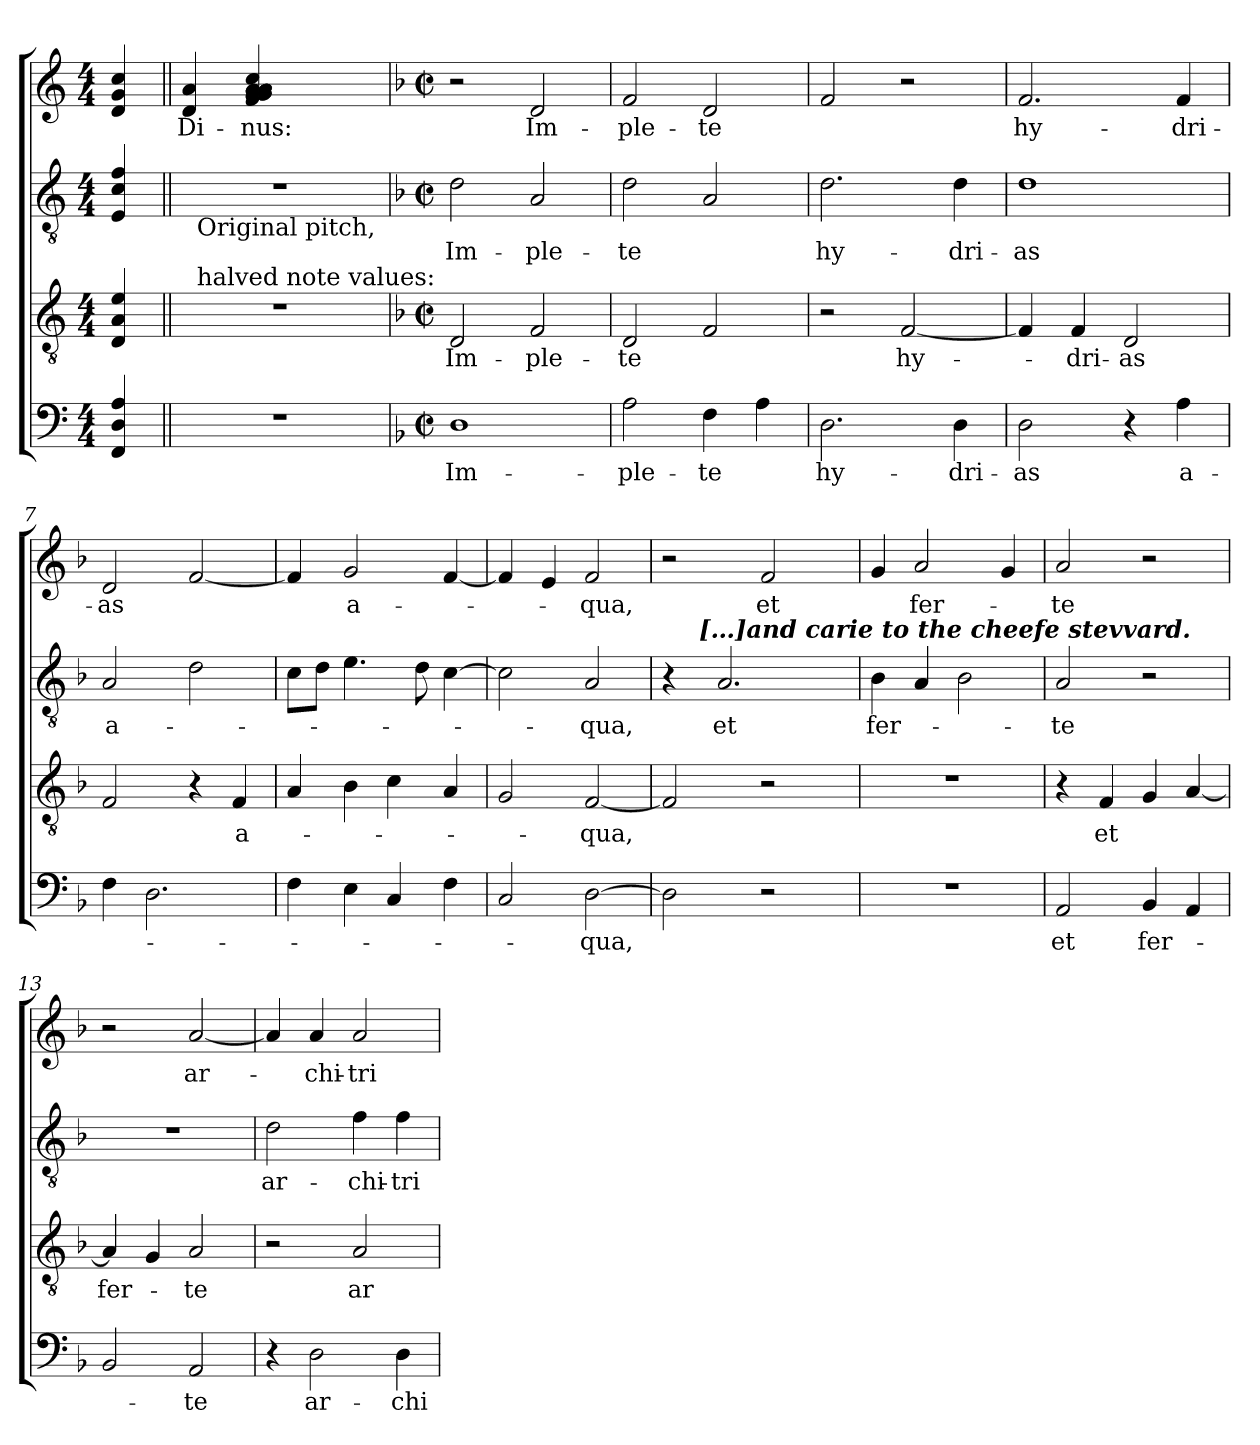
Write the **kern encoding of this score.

**kern	**text	**kern	**text	**kern	**text	**kern	**text
*part4	*part4	*part3	*part3	*part2	*part2	*part1	*part1
*staff4	*staff4	*staff3	*staff3	*staff2	*staff2	*staff1	*staff1
*clefF4	*	*clefGv2	*	*clefGv2	*	*clefG2	*
*k[]	*	*k[]	*	*k[]	*	*k[]	*
*C:	*	*C:	*	*C:	*	*C:	*
*M4/4	*	*M4/4	*	*M4/4	*	*M4/4	*
=1	=1	=1	=1	=1	=1	=1	=1
4FF/ 4D/ 4A/	.	4D/ 4A/ 4e/	.	4E/ 4c/ 4f/	.	4d/ 4g/ 4cc/	.
=2||	=2||	=2||	=2||	=2||	=2||	=2||	=2||
!	!	!	!	!	!	!LO:N:n=1:head=solid	!
!	!	!	!	!	!	!LO:N:n=2:head=solid	!LO:LY:b
*	*	*^	*	*^	*	*	*
1r	.	1r	32ryy	.	1r	32ryy	.	4d/ 4a/	Di-
!	!	!	!	!	!	!LO:TX:b:t=Original pitch,	!	!	!
!	!	!	!LO:TX:a:t=halved note values&colon;	!	!	!	!	!	!
.	.	.	2ryy	.	.	2ryy	.	.	.
!	!	!	!	!	!	!	!	!LO:N:n=1:head=solid	!
!	!	!	!	!	!	!	!	!LO:N:n=2:head=solid	!
!	!	!	!	!	!	!	!	!LO:N:n=3:head=solid	!
!	!	!	!	!	!	!	!	!LO:N:n=4:head=solid	!
!	!	!	!	!	!	!	!	!LO:N:n=5:head=solid	!
!	!	!	!	!	!	!	!	!LO:N:n=6:head=solid	!
!	!	!	!	!	!	!	!	!LO:N:n=7:head=solid	!
!	!	!	!	!	!	!	!	!LO:N:n=8:head=solid	!
!	!	!	!	!	!	!	!	!LO:N:n=9:head=solid	!
!	!	!	!	!	!	!	!	!LO:N:n=10:head=solid	!
!	!	!	!	!	!	!	!	!LO:N:n=11:head=solid	!LO:LY:b:rj
.	.	.	.	.	.	.	.	4f/ 4g/ 4g/ 4g/ 4g/ 4a/ 4a/ 4a/ 4a/ 4a/ 4cc/	-nus:
.	.	.	.	.	.	.	.	2ryy	.
.	.	.	4...ryy	.	.	4...ryy	.	.	.
*	*	*v	*v	*	*	*	*	*	*
*	*	*	*	*v	*v	*	*	*
=3	=3	=3	=3	=3	=3	=3	=3
*k[b-]	*	*k[b-]	*	*k[b-]	*	*k[b-]	*
*F:	*	*F:	*	*F:	*	*F:	*
*M2/2	*	*M2/2	*	*M2/2	*	*M2/2	*
*met(c|)	*	*met(c|)	*	*met(c|)	*	*met(c|)	*
*	*	*^	*	*^	*	*	*
!	!LO:LY:b	!	!	!LO:LY:b	!	!	!LO:LY:b	!	!
*	*	*v	*v	*	*	*	*	*	*
*	*	*	*	*v	*v	*	*	*
1D	Im-	2D/	Im-	2d\	Im-	2r	.
!	!	!	!LO:LY:b:rj	!	!LO:LY:b:rj	!	!LO:LY:b
.	.	2F/	-ple-	2A/	-ple-	2d/	Im-
=4	=4	=4	=4	=4	=4	=4	=4
!	!LO:LY:b	!	!LO:LY:b	!	!LO:LY:b	!	!LO:LY:b
2A\	-ple-	2D/	-te	2d\	-te	2f/	-ple-
!	!LO:LY:b	!	!	!	!	!	!LO:LY:b
4F\	-te	2F/	.	2A/	.	2d/	-te
4A\	.	.	.	.	.	.	.
=5	=5	=5	=5	=5	=5	=5	=5
!	!LO:LY:b	!	!	!	!LO:LY:b	!	!
2.D\	hy-	2r	.	2.d\	hy-	2f/	.
!	!	!	!LO:LY:b	!	!	!	!
.	.	[<2F/	hy-	.	.	2r	.
!	!LO:LY:b	!	!	!	!LO:LY:b	!	!
4D\	-dri-	.	.	4d\	-dri-	.	.
=6	=6	=6	=6	=6	=6	=6	=6
!	!LO:LY:b	!	!	!	!LO:LY:b	!	!LO:LY:b
2D\	-as	4F/]	.	1d	-as	2.f/	hy-
!	!	!	!LO:LY:b	!	!	!	!
.	.	4F/	-dri-	.	.	.	.
!	!	!	!LO:LY:b:rj	!	!	!	!
4r	.	2D/	-as	.	.	.	.
!	!LO:LY:b	!	!	!	!	!	!LO:LY:b
4A\	a-	.	.	.	.	4f/	-dri-
=7	=7	=7	=7	=7	=7	=7	=7
!	!	!	!	!	!LO:LY:b	!	!LO:LY:b
4F\	.	2F/	.	2A/	a-	2d/	-as
2.D\	.	.	.	.	.	.	.
.	.	4r	.	2d\	.	[<2f/	.
!	!	!	!LO:LY:b	!	!	!	!
.	.	4F/	a-	.	.	.	.
=8	=8	=8	=8	=8	=8	=8	=8
4F\	.	4A/	.	8c\L	.	4f/]	.
.	.	.	.	8d\J	.	.	.
!	!	!	!	!	!	!	!LO:LY:b
4E\	.	4B-\	.	4.e\	.	2g/	a-
4C/	.	4c\	.	.	.	.	.
.	.	.	.	8d\	.	.	.
4F\	.	4A/	.	[>4c\	.	[<4f/	.
=9	=9	=9	=9	=9	=9	=9	=9
2C/	.	2G/	.	2c\]	.	4f/]	.
.	.	.	.	.	.	4e/	.
!	!LO:LY:b	!	!LO:LY:b	!	!LO:LY:b	!	!LO:LY:b
[<2D\	-qua,	[<2F/	-qua,	2A/	-qua,	2f/	-qua,
!!LO:LB:g=z
=10	=10	=10	=10	=10	=10	=10	=10
*	*	*	*	*^	*	*	*
2D\]	.	2F/]	.	4r	8.ryy	.	2r	.
!	!	!	!	!	!LO:TX:a:Bi:t=[…]and carie to the cheefe stevvard.	!	!	!
.	.	.	.	.	2ryy	.	.	.
!	!	!	!	!	!	!LO:LY:b	!	!
.	.	.	.	2.A/	.	et	.	.
!	!	!	!	!	!	!	!	!LO:LY:b
2r	.	2r	.	.	.	.	2f/	et
.	.	.	.	.	4ryy	.	.	.
.	.	.	.	.	16ryy	.	.	.
=11	=11	=11	=11	=11	=11	=11	=11	=11
!	!	!	!	!	!	!LO:LY:b	!	!
*	*	*	*	*v	*v	*	*	*
1r	.	1r	.	4B-\	fer-	4g/	.
!	!	!	!	!	!	!	!LO:LY:b
.	.	.	.	4A/	.	2a/	fer-
.	.	.	.	2B-\	.	.	.
.	.	.	.	.	.	4g/	.
=12	=12	=12	=12	=12	=12	=12	=12
!	!LO:LY:b	!	!	!	!LO:LY:b	!	!LO:LY:b
2AA/	et	4r	.	2A/	-te	2a/	-te
!	!	!	!LO:LY:b	!	!	!	!
.	.	4F/	et	.	.	.	.
!	!LO:LY:b	!	!	!	!	!	!
4BB-/	fer-	4G/	.	2r	.	2r	.
4AA/	.	[<4A/	.	.	.	.	.
=13	=13	=13	=13	=13	=13	=13	=13
!	!	!	!LO:LY:b	!	!	!	!
2BB-/	.	4A/]	fer-	1r	.	2r	.
.	.	4G/	.	.	.	.	.
!	!LO:LY:b	!	!LO:LY:b	!	!	!	!LO:LY:b
2AA/	-te	2A/	-te	.	.	[<2a/	ar-
=14	=14	=14	=14	=14	=14	=14	=14
!	!	!	!	!	!LO:LY:b	!	!
4r	.	2r	.	2d\	ar-	4a/]	.
!	!LO:LY:b	!	!	!	!	!	!LO:LY:b
2D\	ar-	.	.	.	.	4a/	-chi-
!	!	!	!LO:LY:b	!	!LO:LY:b	!	!LO:LY:b:rj
.	.	2A/	ar-	4f\	-chi-	2a/	-tri-
!	!LO:LY:b	!	!	!	!LO:LY:b:rj	!	!
4D\	-chi-	.	.	4f\	-tri-	.	.
=	=	=	=	=	=	=	=
*-	*-	*-	*-	*-	*-	*-	*-
